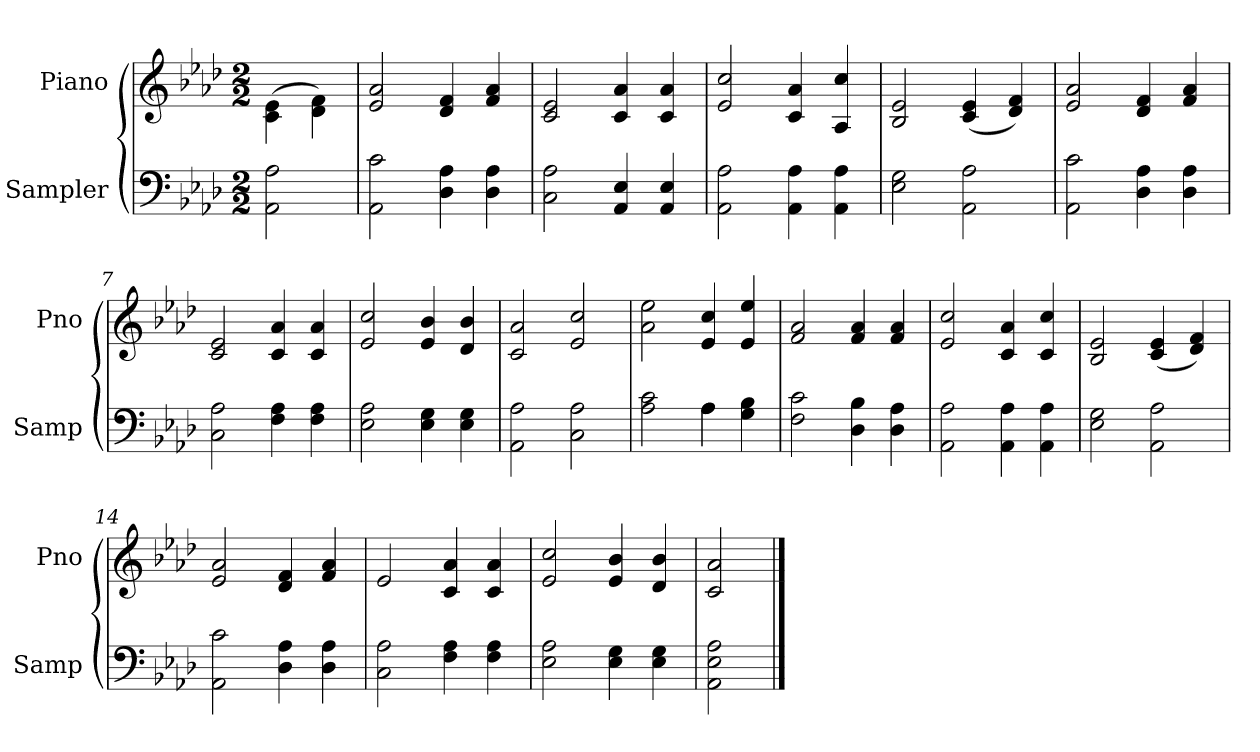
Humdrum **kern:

**kern	**kern
*part2	*part1
*staff2	*staff1
*I"Sampler	*I"Piano
*I'Samp	*I'Pno
*clefF4	*clefG2
*k[b-e-a-d-]	*k[b-e-a-d-]
*A-:	*A-:
*M2/2	*M2/2
=1	=1
2AA-\ 2A-\	(4c\ 4e-\
.	4d-\ 4f\)
=2	=2
2AA-\ 2c\	2e-/ 2a-/
4D-\ 4A-\	4d-/ 4f/
4D-\ 4A-\	4f/ 4a-/
=3	=3
2C\ 2A-\	2c/ 2e-/
4AA-/ 4E-/	4c/ 4a-/
4AA-/ 4E-/	4c/ 4a-/
=4	=4
2AA-\ 2A-\	2e-/ 2cc/
4AA-\ 4A-\	4c/ 4a-/
4AA-\ 4A-\	4A-/ 4cc/
=5	=5
2E-\ 2G\	2B-/ 2e-/
2AA-\ 2A-\	(4c/ 4e-/
.	4d-/ 4f/)
=6	=6
2AA-\ 2c\	2e-/ 2a-/
4D-\ 4A-\	4d-/ 4f/
4D-\ 4A-\	4f/ 4a-/
=7	=7
2C\ 2A-\	2c/ 2e-/
4F\ 4A-\	4c/ 4a-/
4F\ 4A-\	4c/ 4a-/
=8	=8
2E-\ 2A-\	2e-/ 2cc/
4E-\ 4G\	4e-/ 4b-/
4E-\ 4G\	4d-/ 4b-/
=9	=9
2AA-\ 2A-\	2c/ 2a-/
2C\ 2A-\	2e-/ 2cc/
=10	=10
*^	*
2A-\ 2c\	2ryy	2a-\ 2ee-\
4A-\	4A-	4e-/ 4cc/
4G\ 4B-\	4ryy	4e-/ 4ee-/
*v	*v	*
=11	=11
2F\ 2c\	2f/ 2a-/
4D-\ 4B-\	4f/ 4a-/
4D-\ 4A-\	4f/ 4a-/
=12	=12
2AA-\ 2A-\	2e-/ 2cc/
4AA-\ 4A-\	4c/ 4a-/
4AA-\ 4A-\	4c/ 4cc/
=13	=13
2E-\ 2G\	2B-/ 2e-/
2AA-\ 2A-\	(4c/ 4e-/
.	4d-/ 4f/)
=14	=14
2AA-\ 2c\	2e-/ 2a-/
4D-\ 4A-\	4d-/ 4f/
4D-\ 4A-\	4f/ 4a-/
=15	=15
2C\ 2A-\	2e-/
4F\ 4A-\	4c/ 4a-/
4F\ 4A-\	4c/ 4a-/
=16	=16
2E-\ 2A-\	2e-/ 2cc/
4E-\ 4G\	4e-/ 4b-/
4E-\ 4G\	4d-/ 4b-/
=17	=17
2AA-\ 2E-\ 2A-\	2c/ 2a-/
==	==
*-	*-
